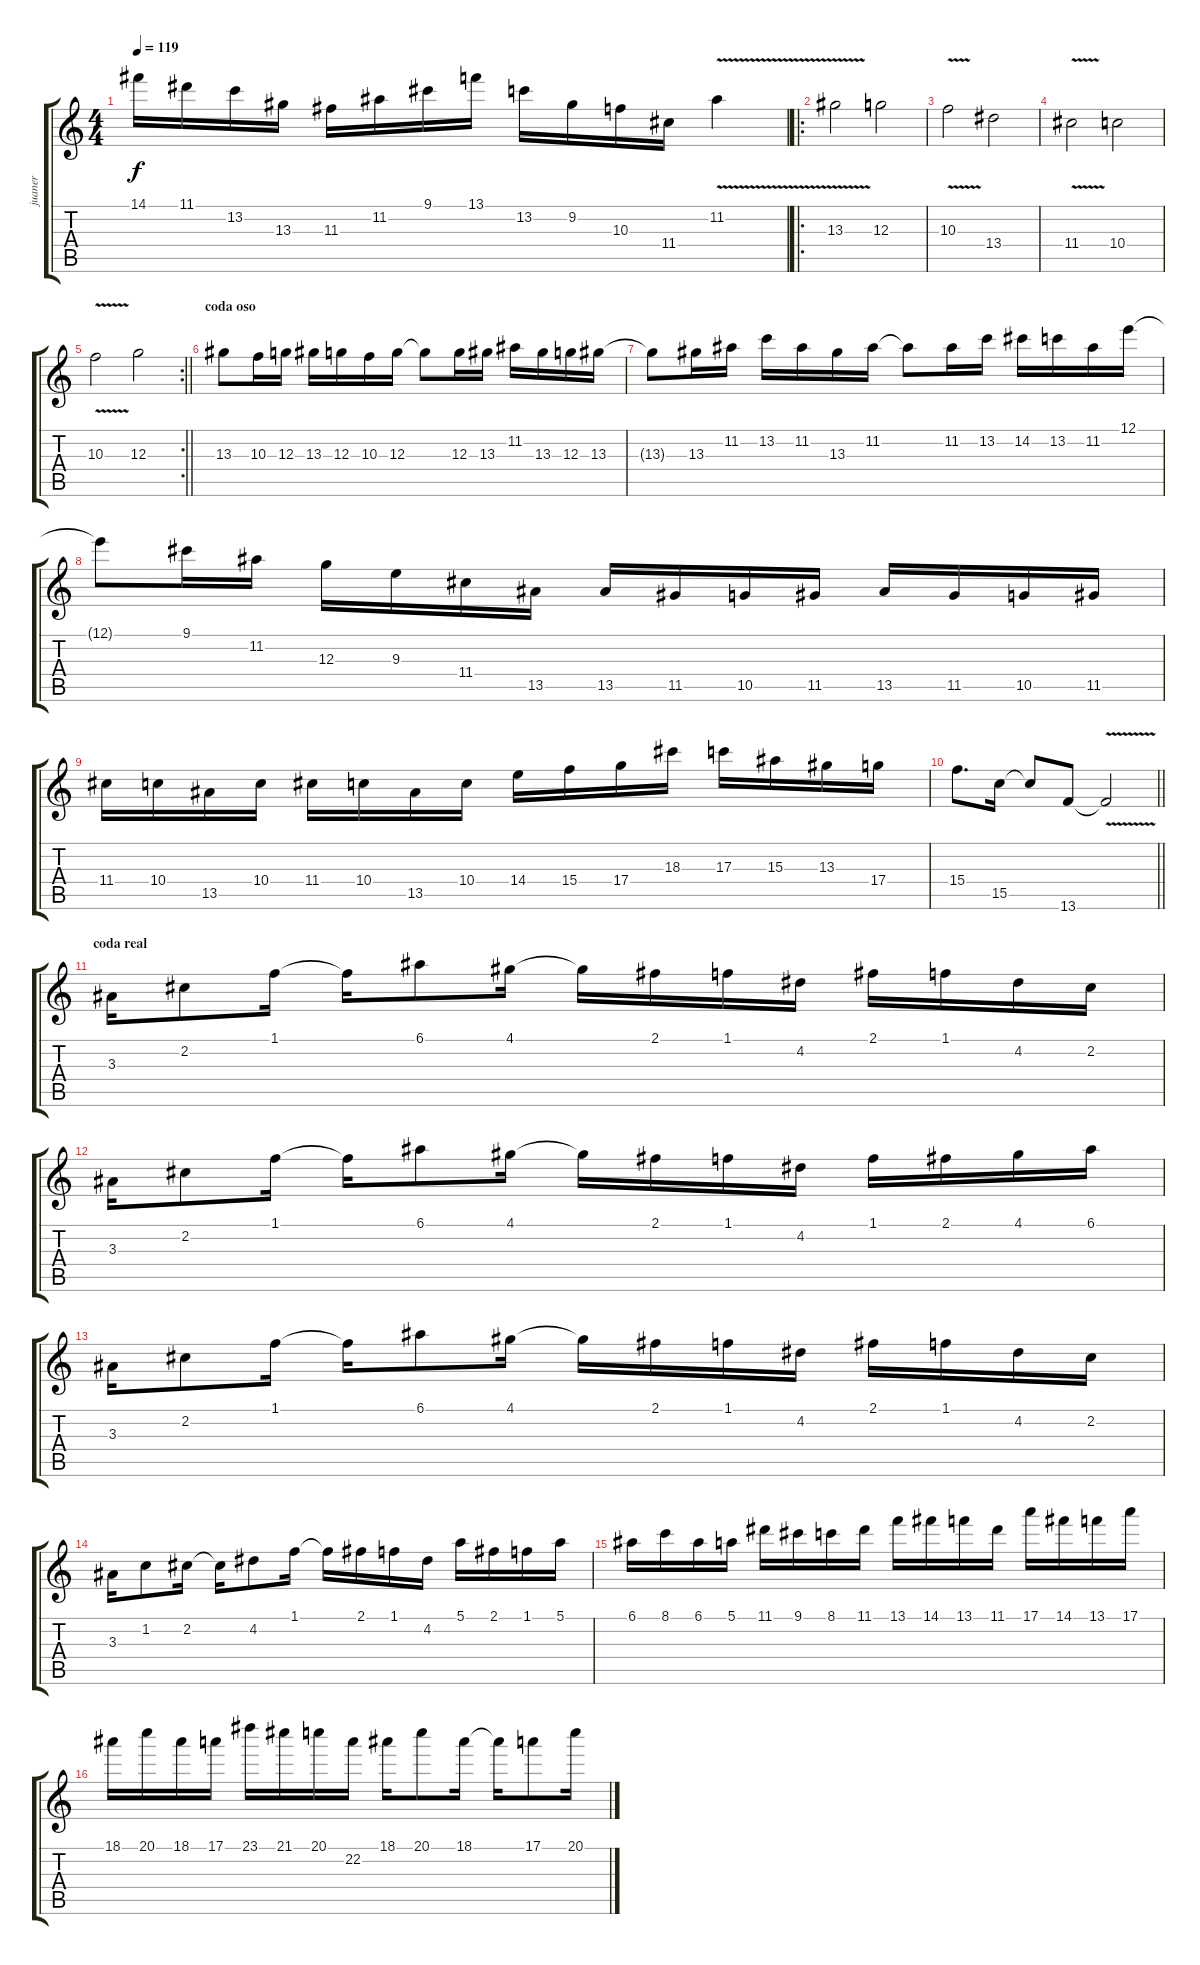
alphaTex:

\track ("juaner" "juaner") {instrument distortionguitar}
\staff {score tabs}
\tuning (E4 B3 G3 D3 A2 E2) {hide}
\ts (4 4)
\tempo 119
\clef g2
\ks c
14.1.16{dy f} 11.1.16 13.2.16 13.3.16 11.3.16 11.2.16 9.1.16 13.1.16 13.2.16 9.2.16 10.3.16 11.4.16 11.2{v}.4 |
\ro
13.3{v}.2 12.3.2 |
10.3{v}.2 13.4.2 |
11.4{v}.2 10.4.2 |
\rc 2
\barLineRight lightlight
10.3{v}.2 12.3.2 |
\section ("" "coda oso")
13.3.8 10.3.16 12.3.16 13.3.16 12.3.16 10.3.16 12.3.16 12.3{t}.8 12.3.16 13.3.16 11.2.16 13.3.16 12.3.16 13.3.16 |
13.3{t}.8 13.3.16 11.2.16 13.2.16 11.2.16 13.3.16 11.2.16 11.2{t}.8 11.2.16 13.2.16 14.2.16 13.2.16 11.2.16 12.1.16 |
12.1{t}.8 9.1.16 11.2.16 12.3.16 9.3.16 11.4.16 13.5.16 13.5.16 11.5.16 10.5.16 11.5.16 13.5.16 11.5.16 10.5.16 11.5.16 |
11.4.16 10.4.16 13.5.16 10.4.16 11.4.16 10.4.16 13.5.16 10.4.16 14.4.16 15.4.16 17.4.16 18.3.16 17.3.16 15.3.16 13.3.16 17.4.16 |
\barLineRight lightlight
15.4.8{d} 15.5.16 15.5{t}.8 13.6.8 13.6{v t}.2 |
\section ("" "coda real")
3.3.16 2.2.8 1.1.16 1.1{t}.16 6.1.8 4.1.16 4.1{t}.16 2.1.16 1.1.16 4.2.16 2.1.16 1.1.16 4.2.16 2.2.16 |
3.3.16 2.2.8 1.1.16 1.1{t}.16 6.1.8 4.1.16 4.1{t}.16 2.1.16 1.1.16 4.2.16 1.1.16 2.1.16 4.1.16 6.1.16 |
3.3.16 2.2.8 1.1.16 1.1{t}.16 6.1.8 4.1.16 4.1{t}.16 2.1.16 1.1.16 4.2.16 2.1.16 1.1.16 4.2.16 2.2.16 |
3.3.16 1.2.8 2.2.16 2.2{t}.16 4.2.8 1.1.16 1.1{t}.16 2.1.16 1.1.16 4.2.16 5.1.16 2.1.16 1.1.16 5.1.16 |
6.1.16 8.1.16 6.1.16 5.1.16 11.1.16 9.1.16 8.1.16 11.1.16 13.1.16 14.1.16 13.1.16 11.1.16 17.1.16 14.1.16 13.1.16 17.1.16 |
18.1.16 20.1.16 18.1.16 17.1.16 23.1.16 21.1.16 20.1.16 22.2.16 18.1.16 20.1.8 18.1.16 18.1{t}.16 17.1.8 20.1.16
